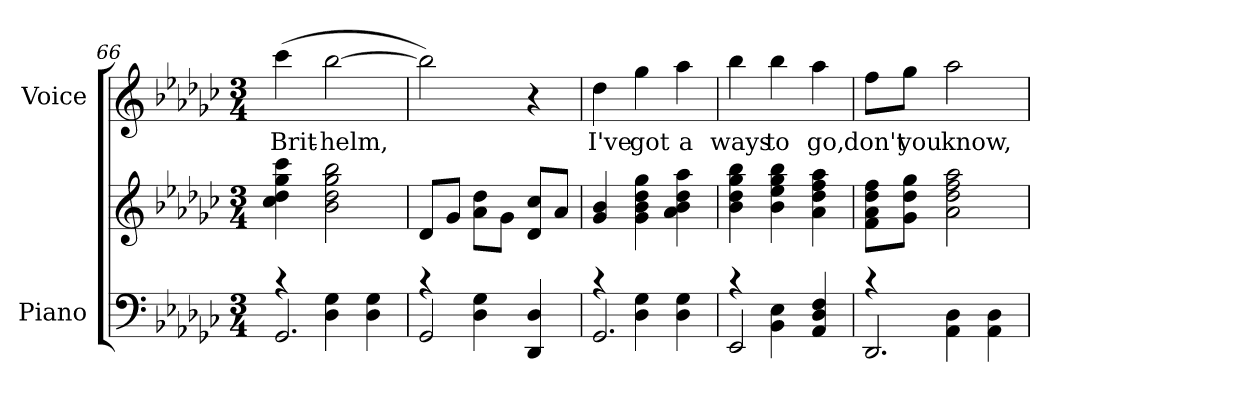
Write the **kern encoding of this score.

**kern	**kern	**kern	**text
*part2	*part2	*part1	*part1
*staff3	*staff2	*staff1	*staff1
*I"Piano	*	*I"Voice	*
*I'Pno	*	*	*
*clefF4	*clefG2	*clefG2	*
*k[b-e-a-d-g-c-]	*k[b-e-a-d-g-c-]	*k[b-e-a-d-g-c-]	*
*M3/4	*M3/4	*M3/4	*
=66	=66	=66	=66
*^	*	*	*
!	!	!	!	!LO:LY:b
2.GG-/	4rc	4cc-\ 4dd-\ 4gg-\ 4ccc-\	(>4ccc-\	Brit-
!	!	!	!	!LO:LY:b
.	4D-\ 4G-\	2b-\ 2dd-\ 2gg-\ 2bb-\	[2bb-\	-helm,
.	4D-\ 4G-\	.	.	.
=67	=67	=67	=67	=67
2GG-/	4rc	8d-/L	2bb-\])	.
.	.	8g-/J	.	.
.	4D-\ 4G-\	8a-\ 8dd-\L	.	.
.	.	8g-\J	.	.
4DD-/ 4D-/	4ryy	8d-/ 8cc-/L	4r	.
.	.	8a-/J	.	.
!!LO:PB:g=z
=68	=68	=68	=68	=68
!	!	!	!	!LO:LY:b
2.GG-/	4rc	4g-/ 4b-/	4dd-\	I've
!	!	!	!	!LO:LY:b
.	4D-\ 4G-\	4g-\ 4b-\ 4dd-\ 4gg-\	4gg-\	got
!	!	!	!	!LO:LY:b
.	4D-\ 4G-\	4a-\ 4b-\ 4dd-\ 4aa-\	4aa-\	a
=69	=69	=69	=69	=69
!	!	!	!	!LO:LY:b
2EE-/	4rc	4b-\ 4dd-\ 4gg-\ 4bb-\	4bb-\	ways
!	!	!	!	!LO:LY:b
.	4BB-\ 4E-\	4b-\ 4ee-\ 4gg-\ 4bb-\	4bb-\	to
!	!	!	!	!LO:LY:b
4AA-/ 4D-/ 4F/	4ryy	4a-\ 4dd-\ 4ff\ 4aa-\	4aa-\	go,
=70	=70	=70	=70	=70
!	!	!	!	!LO:LY:b
2.DD-/	4rc	8f\ 8a-\ 8dd-\ 8ff\L	8ff\L	don't
!	!	!	!	!LO:LY:b
.	.	8g-\ 8dd-\ 8gg-\J	8gg-\J	you
!	!	!	!	!LO:LY:b
.	4AA-\ 4D-\	2a-\ 2dd-\ 2ff\ 2aa-\	2aa-\	know,
.	4AA-\ 4D-\	.	.	.
*v	*v	*	*	*
=	=	=	=
*-	*-	*-	*-
